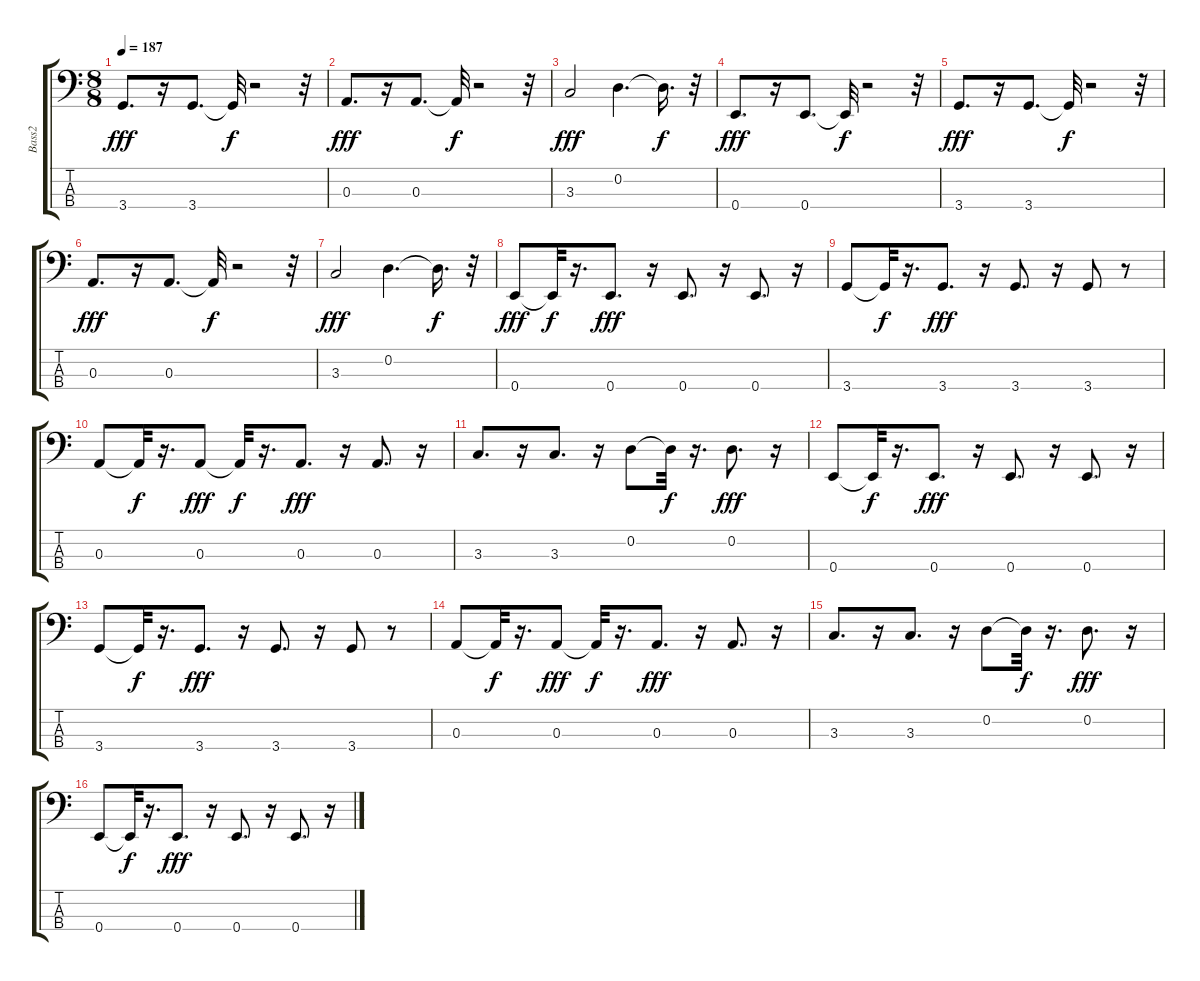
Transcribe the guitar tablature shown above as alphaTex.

\track ("Bass2" "Bass2") {instrument electricbasspick}
\staff {score tabs}
\tuning (G2 D2 A1 E1) {hide}
\ts (8 8)
\tempo 187
\clef f4
\ks c
3.4.8{d dy fff} r.16 3.4.8{d} 3.4{t}.32{dy f} r.2 r.32 |
0.3.8{d dy fff} r.16 0.3.8{d} 0.3{t}.32{dy f} r.2 r.32 |
3.3.2{dy fff} 0.2.4{d} 0.2{t}.16{d dy f} r.32 |
0.4.8{d dy fff} r.16 0.4.8{d} 0.4{t}.32{dy f} r.2 r.32 |
3.4.8{d dy fff} r.16 3.4.8{d} 3.4{t}.32{dy f} r.2 r.32 |
0.3.8{d dy fff} r.16 0.3.8{d} 0.3{t}.32{dy f} r.2 r.32 |
3.3.2{dy fff} 0.2.4{d} 0.2{t}.16{d dy f} r.32 |
0.4.8{dy fff} 0.4{t}.32{dy f} r.16{d} 0.4.8{d dy fff} r.16 0.4.8{d} r.16 0.4.8{d} r.16 |
3.4.8 3.4{t}.32{dy f} r.16{d} 3.4.8{d dy fff} r.16 3.4.8{d} r.16 3.4.8 r.8 |
0.3.8 0.3{t}.32{dy f} r.16{d} 0.3.8{dy fff} 0.3{t}.32{dy f} r.16{d} 0.3.8{d dy fff} r.16 0.3.8{d} r.16 |
3.3.8{d} r.16 3.3.8{d} r.16 0.2.8 0.2{t}.32{dy f} r.16{d} 0.2.8{d dy fff} r.16 |
0.4.8 0.4{t}.32{dy f} r.16{d} 0.4.8{d dy fff} r.16 0.4.8{d} r.16 0.4.8{d} r.16 |
3.4.8 3.4{t}.32{dy f} r.16{d} 3.4.8{d dy fff} r.16 3.4.8{d} r.16 3.4.8 r.8 |
0.3.8 0.3{t}.32{dy f} r.16{d} 0.3.8{dy fff} 0.3{t}.32{dy f} r.16{d} 0.3.8{d dy fff} r.16 0.3.8{d} r.16 |
3.3.8{d} r.16 3.3.8{d} r.16 0.2.8 0.2{t}.32{dy f} r.16{d} 0.2.8{d dy fff} r.16 |
0.4.8 0.4{t}.32{dy f} r.16{d} 0.4.8{d dy fff} r.16 0.4.8{d} r.16 0.4.8{d} r.16
